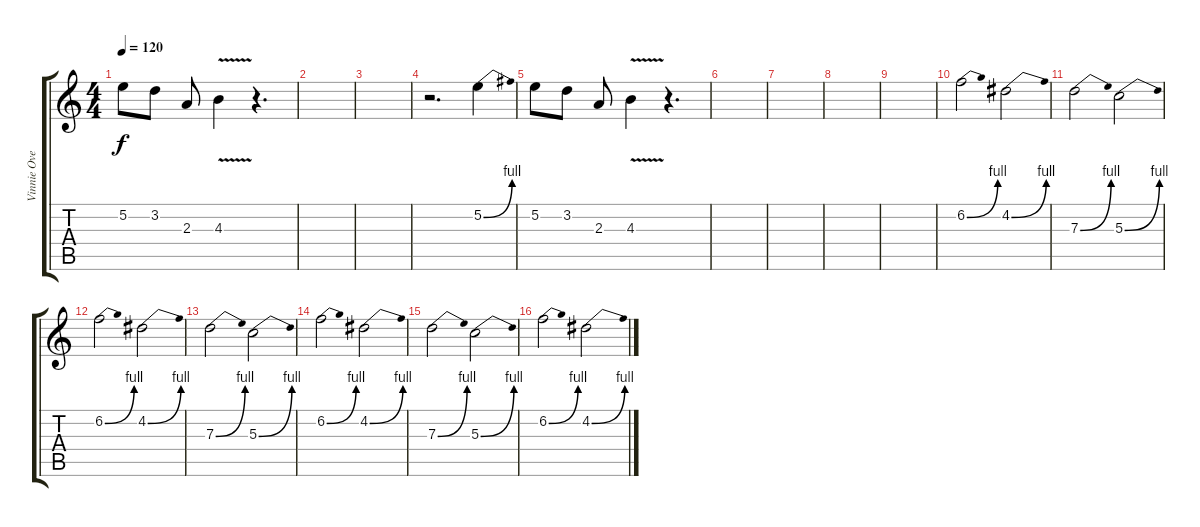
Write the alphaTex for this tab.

\track ("Vinnie Overdubs" "Vinnie Ove") {instrument distortionguitar}
\staff {score tabs}
\tuning (E4 B3 G3 D3 A2 E2) {hide}
\ts (4 4)
\tempo 120
\clef g2
\ks c
5.2.8{dy f} 3.2.8 2.3.8 4.3{v}.4 r.4{d} |
|
|
r.2{d} 5.2{be (bend 0 0 60 4)}.4 |
5.2.8 3.2.8 2.3.8 4.3{v}.4 r.4{d} |
|
|
|
|
6.2{be (bend 0 0 60 4)}.2 4.2{be (bend 0 0 60 4)}.2 |
7.3{be (bend 0 0 60 4)}.2 5.3{be (bend 0 0 60 4)}.2 |
6.2{be (bend 0 0 60 4)}.2 4.2{be (bend 0 0 60 4)}.2 |
7.3{be (bend 0 0 60 4)}.2 5.3{be (bend 0 0 60 4)}.2 |
6.2{be (bend 0 0 60 4)}.2 4.2{be (bend 0 0 60 4)}.2 |
7.3{be (bend 0 0 60 4)}.2 5.3{be (bend 0 0 60 4)}.2 |
6.2{be (bend 0 0 60 4)}.2 4.2{be (bend 0 0 60 4)}.2
